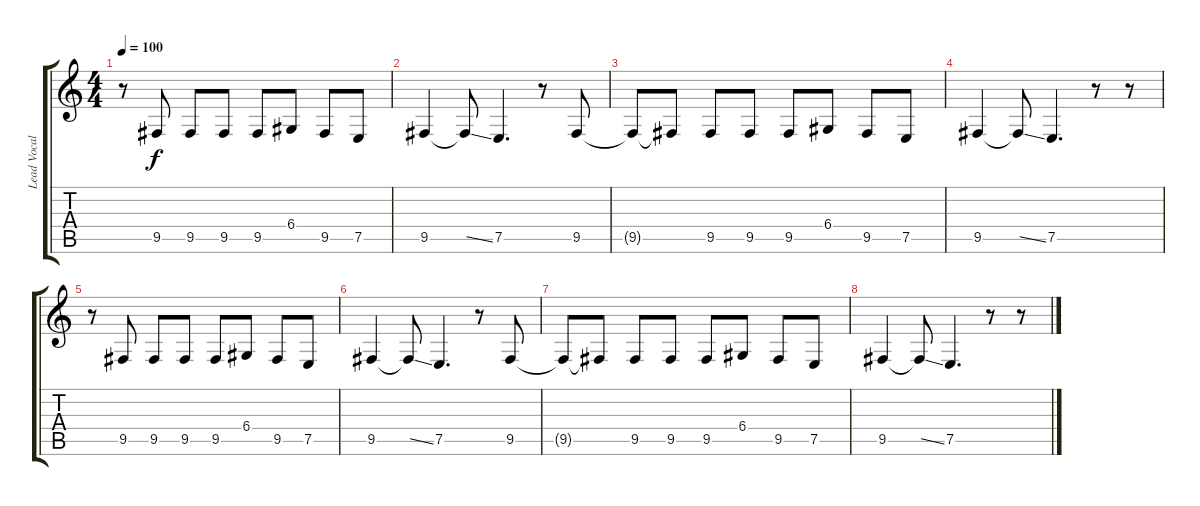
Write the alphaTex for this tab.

\track ("Lead Vocals" "Lead Vocal") {instrument trumpet}
\staff {score tabs}
\tuning (E4 B3 G3 D3 A2 E2) {hide}
\ts (4 4)
\tempo 100
\clef g2
\ks c
r.8{dy f} 9.5.8 9.5.8 9.5.8 9.5.8 6.4.8 9.5.8 7.5.8 |
9.5.4 9.5{ss t}.8 7.5.4{d} r.8 9.5.8 |
9.5{t}.8 9.5{t}.8 9.5.8 9.5.8 9.5.8 6.4.8 9.5.8 7.5.8 |
9.5.4 9.5{ss t}.8 7.5.4{d} r.8 r.8 |
r.8 9.5.8 9.5.8 9.5.8 9.5.8 6.4.8 9.5.8 7.5.8 |
9.5.4 9.5{ss t}.8 7.5.4{d} r.8 9.5.8 |
9.5{t}.8 9.5{t}.8 9.5.8 9.5.8 9.5.8 6.4.8 9.5.8 7.5.8 |
9.5.4 9.5{ss t}.8 7.5.4{d} r.8 r.8
